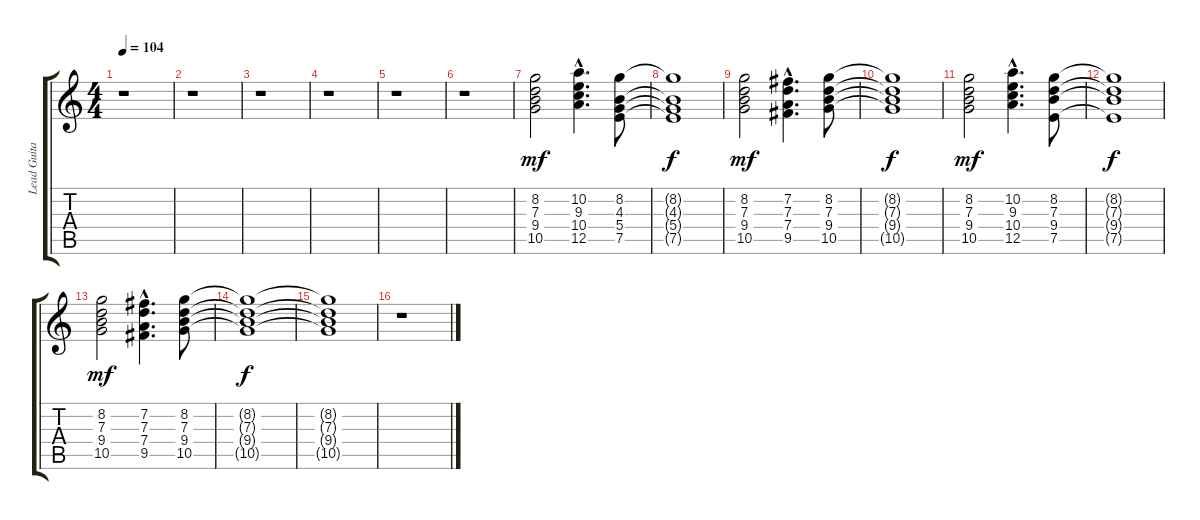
\track ("Lead Guitar (Steve Morse)" "Lead Guita") {instrument overdrivenguitar}
\staff {score tabs}
\tuning (E4 B3 G3 D3 A2 E2) {hide}
\ts (4 4)
\tempo 104
\clef g2
\ks c
r.1{dy mf instrument overdrivenguitar} |
r.1 |
r.1 |
r.1 |
r.1 |
r.1 |
(8.2 7.3 9.4 10.5).2{volume 7 instrument electricguitarclean} (10.2{hac} 9.3{hac} 10.4{hac} 12.5{hac}).4{d} (8.2 4.3 5.4 7.5).8 |
(8.2{t} 4.3{t} 5.4{t} 7.5{t}).1{dy f} |
(8.2 7.3 9.4 10.5).2{dy mf} (7.2{hac} 7.3{hac} 7.4{hac} 9.5{hac}).4{d} (8.2 7.3 9.4 10.5).8 |
(8.2{t} 7.3{t} 9.4{t} 10.5{t}).1{dy f} |
(8.2 7.3 9.4 10.5).2{dy mf} (10.2{hac} 9.3{hac} 10.4{hac} 12.5{hac}).4{d} (8.2 7.3 9.4 7.5).8 |
(8.2{t} 7.3{t} 9.4{t} 7.5{t}).1{dy f} |
(8.2 7.3 9.4 10.5).2{dy mf} (7.2{hac} 7.3{hac} 7.4{hac} 9.5{hac}).4{d} (8.2 7.3 9.4 10.5).8 |
(8.2{t} 7.3{t} 9.4{t} 10.5{t}).1{dy f} |
(8.2{t} 7.3{t} 9.4{t} 10.5{t}).1 |
r.1
